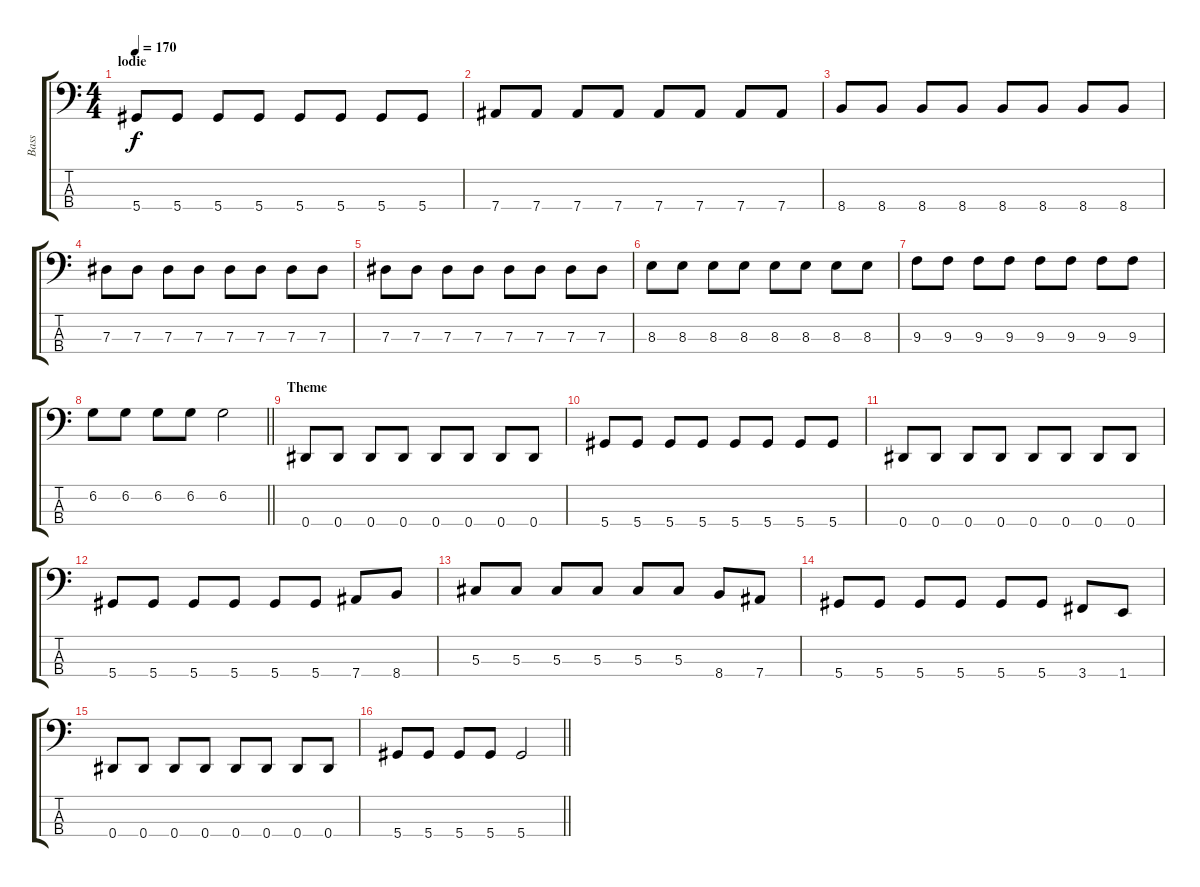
\track ("Bass" "Bass") {instrument electricbasspick}
\staff {score tabs}
\tuning (Gb2 Db2 Ab1 Eb1) {hide}
\ts (4 4)
\section ("" "lodie")
\tempo 170
\clef f4
\ks c
5.4.8{dy f} 5.4.8 5.4.8 5.4.8 5.4.8 5.4.8 5.4.8 5.4.8 |
7.4.8 7.4.8 7.4.8 7.4.8 7.4.8 7.4.8 7.4.8 7.4.8 |
8.4.8 8.4.8 8.4.8 8.4.8 8.4.8 8.4.8 8.4.8 8.4.8 |
7.3.8 7.3.8 7.3.8 7.3.8 7.3.8 7.3.8 7.3.8 7.3.8 |
7.3.8 7.3.8 7.3.8 7.3.8 7.3.8 7.3.8 7.3.8 7.3.8 |
8.3.8 8.3.8 8.3.8 8.3.8 8.3.8 8.3.8 8.3.8 8.3.8 |
9.3.8 9.3.8 9.3.8 9.3.8 9.3.8 9.3.8 9.3.8 9.3.8 |
\barLineRight lightlight
6.2.8 6.2.8 6.2.8 6.2.8 6.2.2 |
\section ("" "Theme")
0.4.8 0.4.8 0.4.8 0.4.8 0.4.8 0.4.8 0.4.8 0.4.8 |
5.4.8 5.4.8 5.4.8 5.4.8 5.4.8 5.4.8 5.4.8 5.4.8 |
0.4.8 0.4.8 0.4.8 0.4.8 0.4.8 0.4.8 0.4.8 0.4.8 |
5.4.8 5.4.8 5.4.8 5.4.8 5.4.8 5.4.8 7.4.8 8.4.8 |
5.3.8 5.3.8 5.3.8 5.3.8 5.3.8 5.3.8 8.4.8 7.4.8 |
5.4.8 5.4.8 5.4.8 5.4.8 5.4.8 5.4.8 3.4.8 1.4.8 |
0.4.8 0.4.8 0.4.8 0.4.8 0.4.8 0.4.8 0.4.8 0.4.8 |
\barLineRight lightlight
5.4.8 5.4.8 5.4.8 5.4.8 5.4.2
